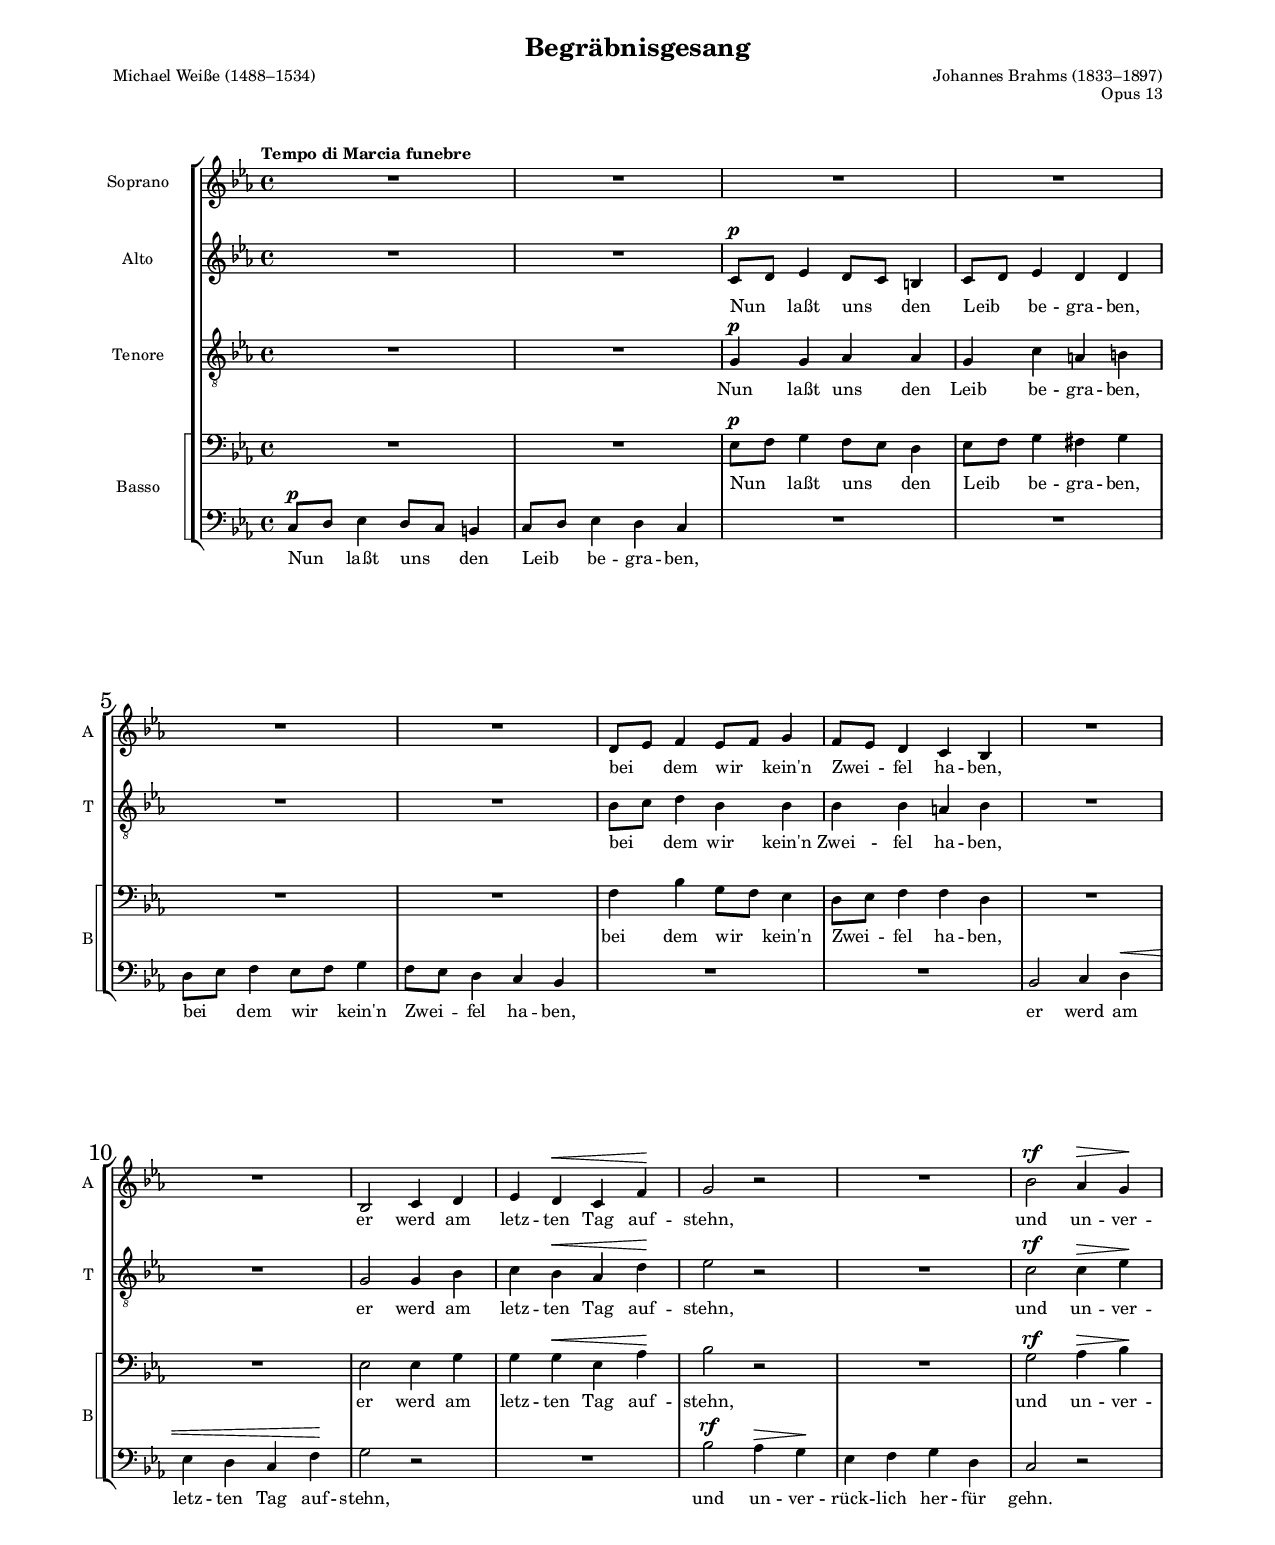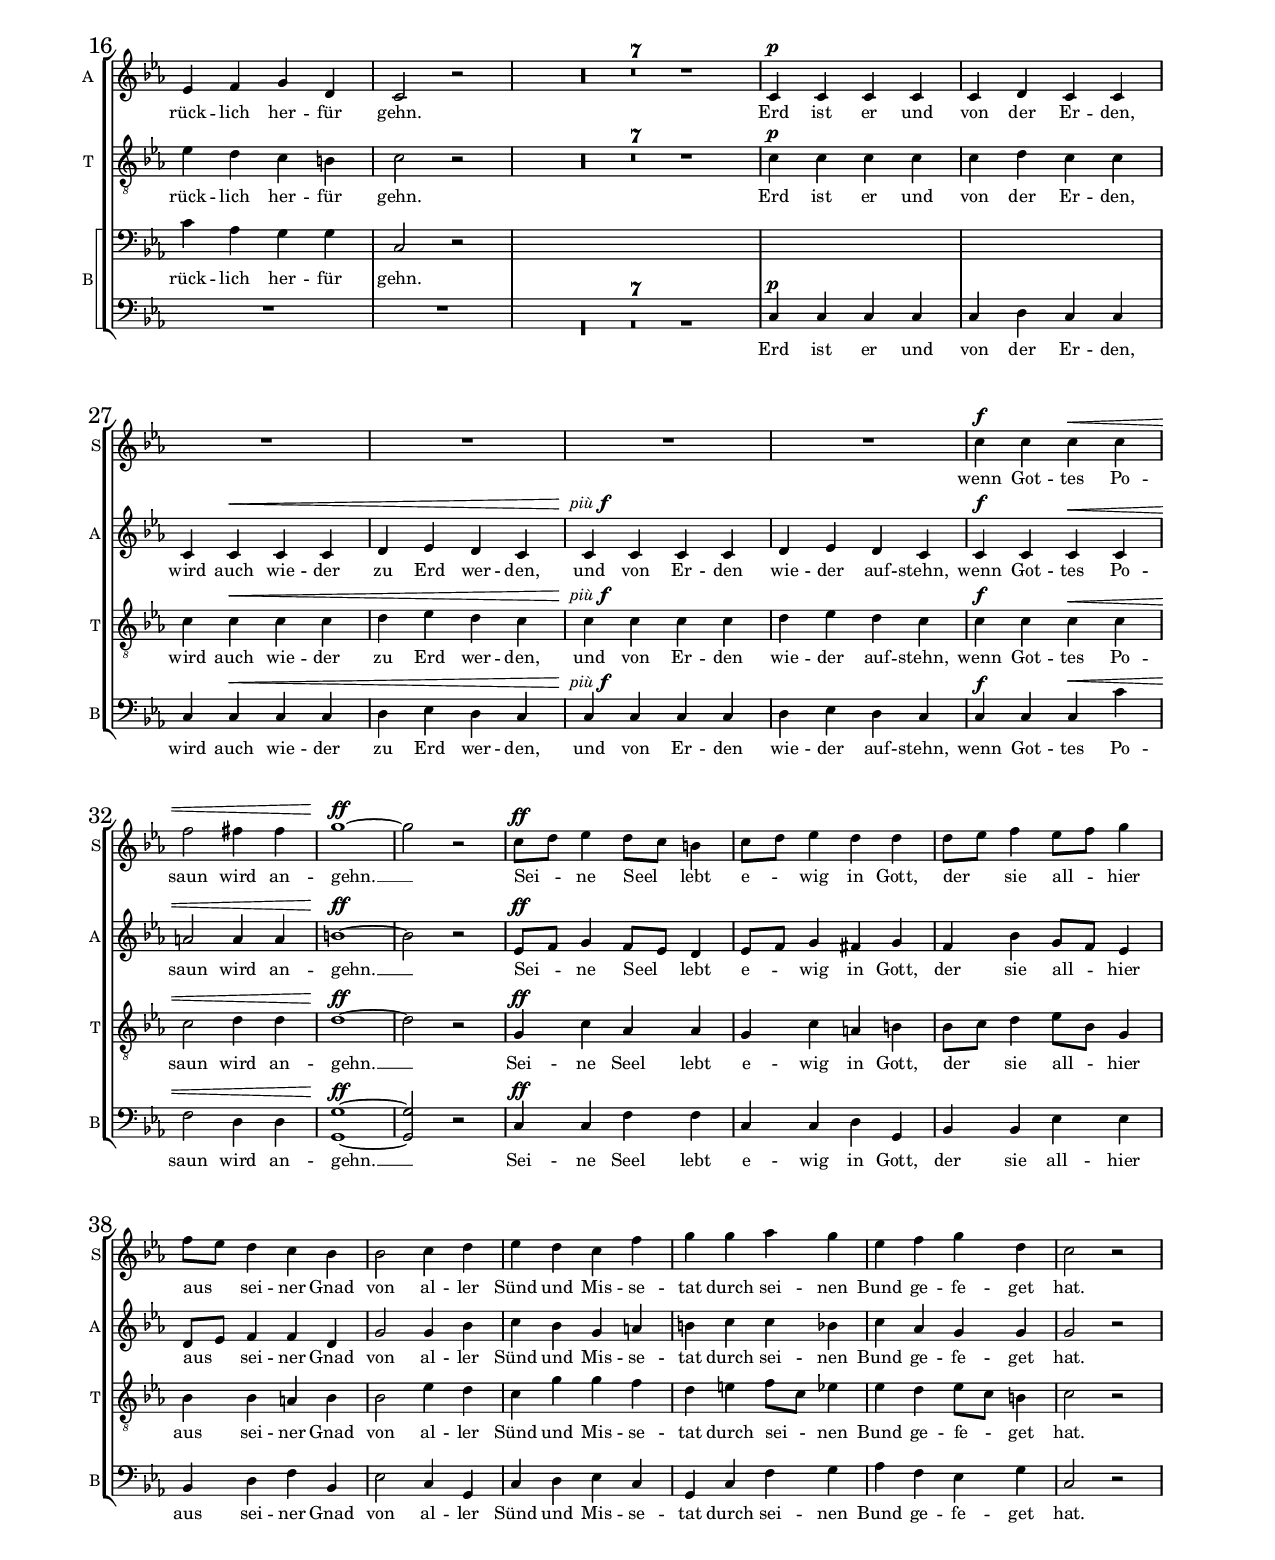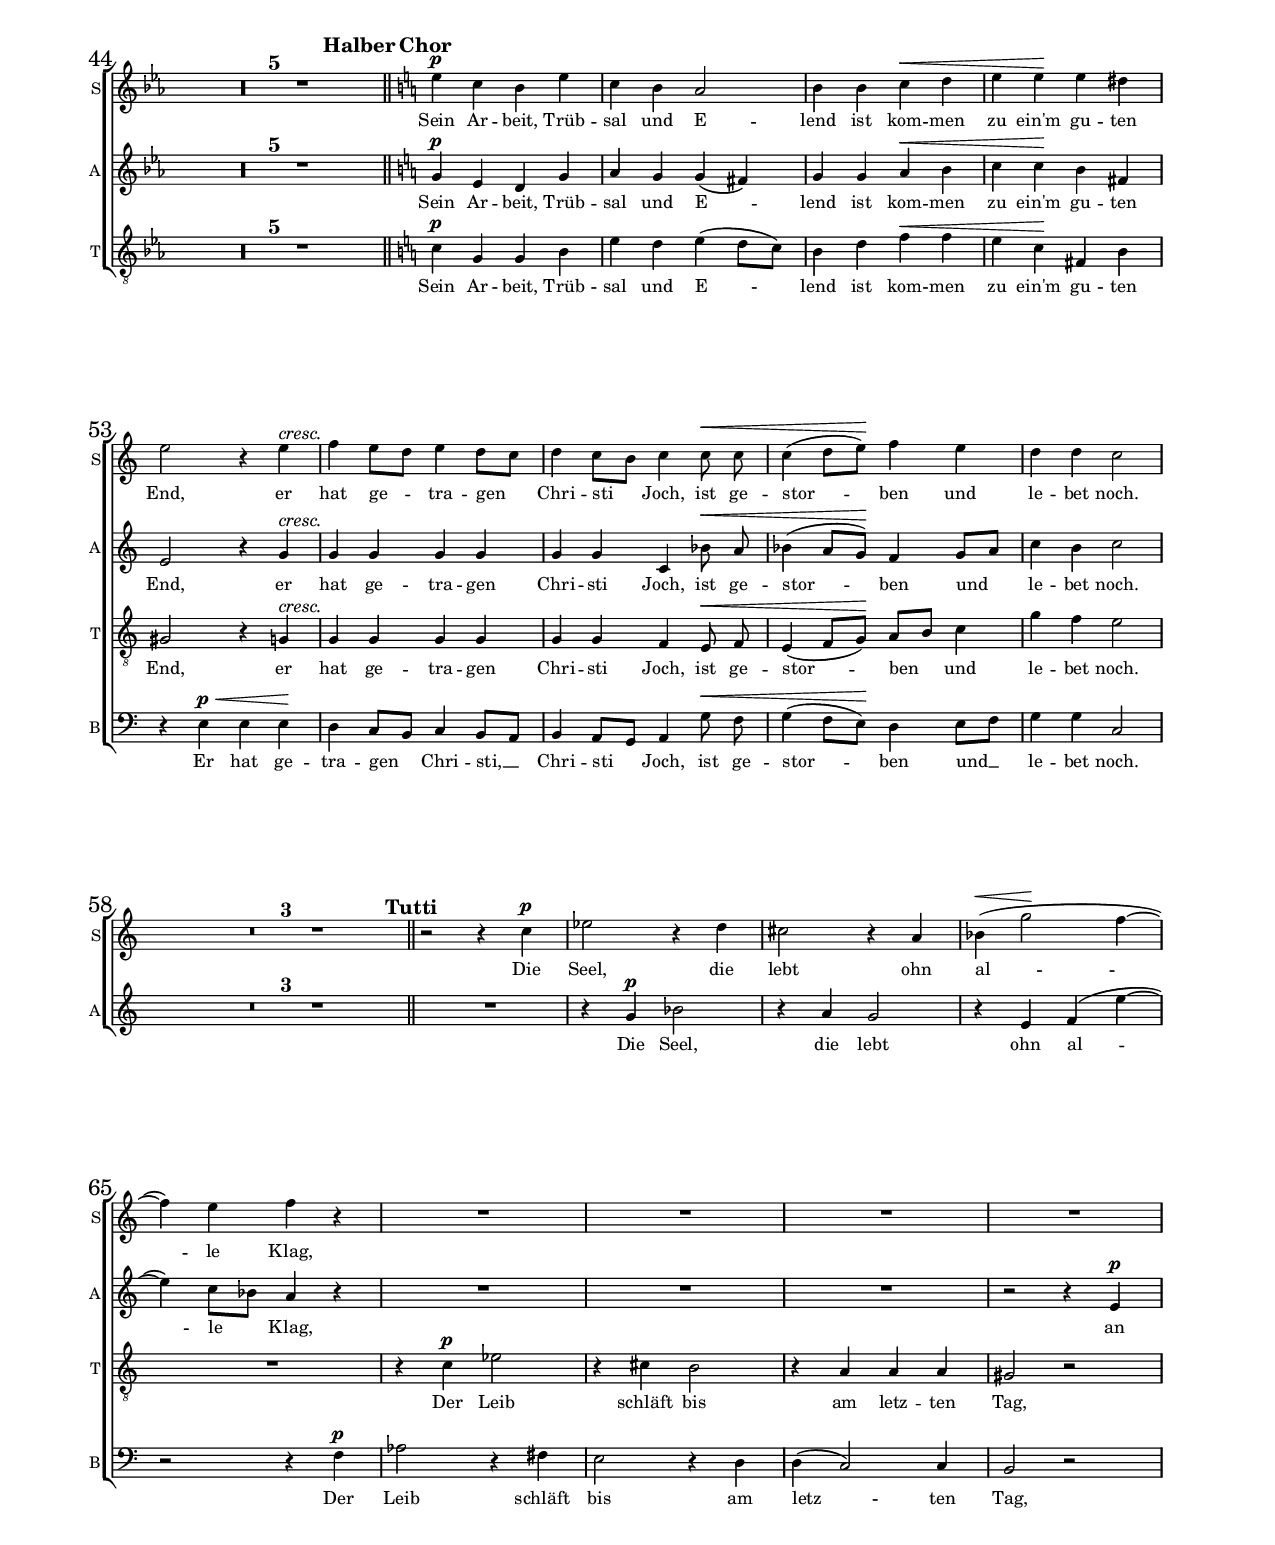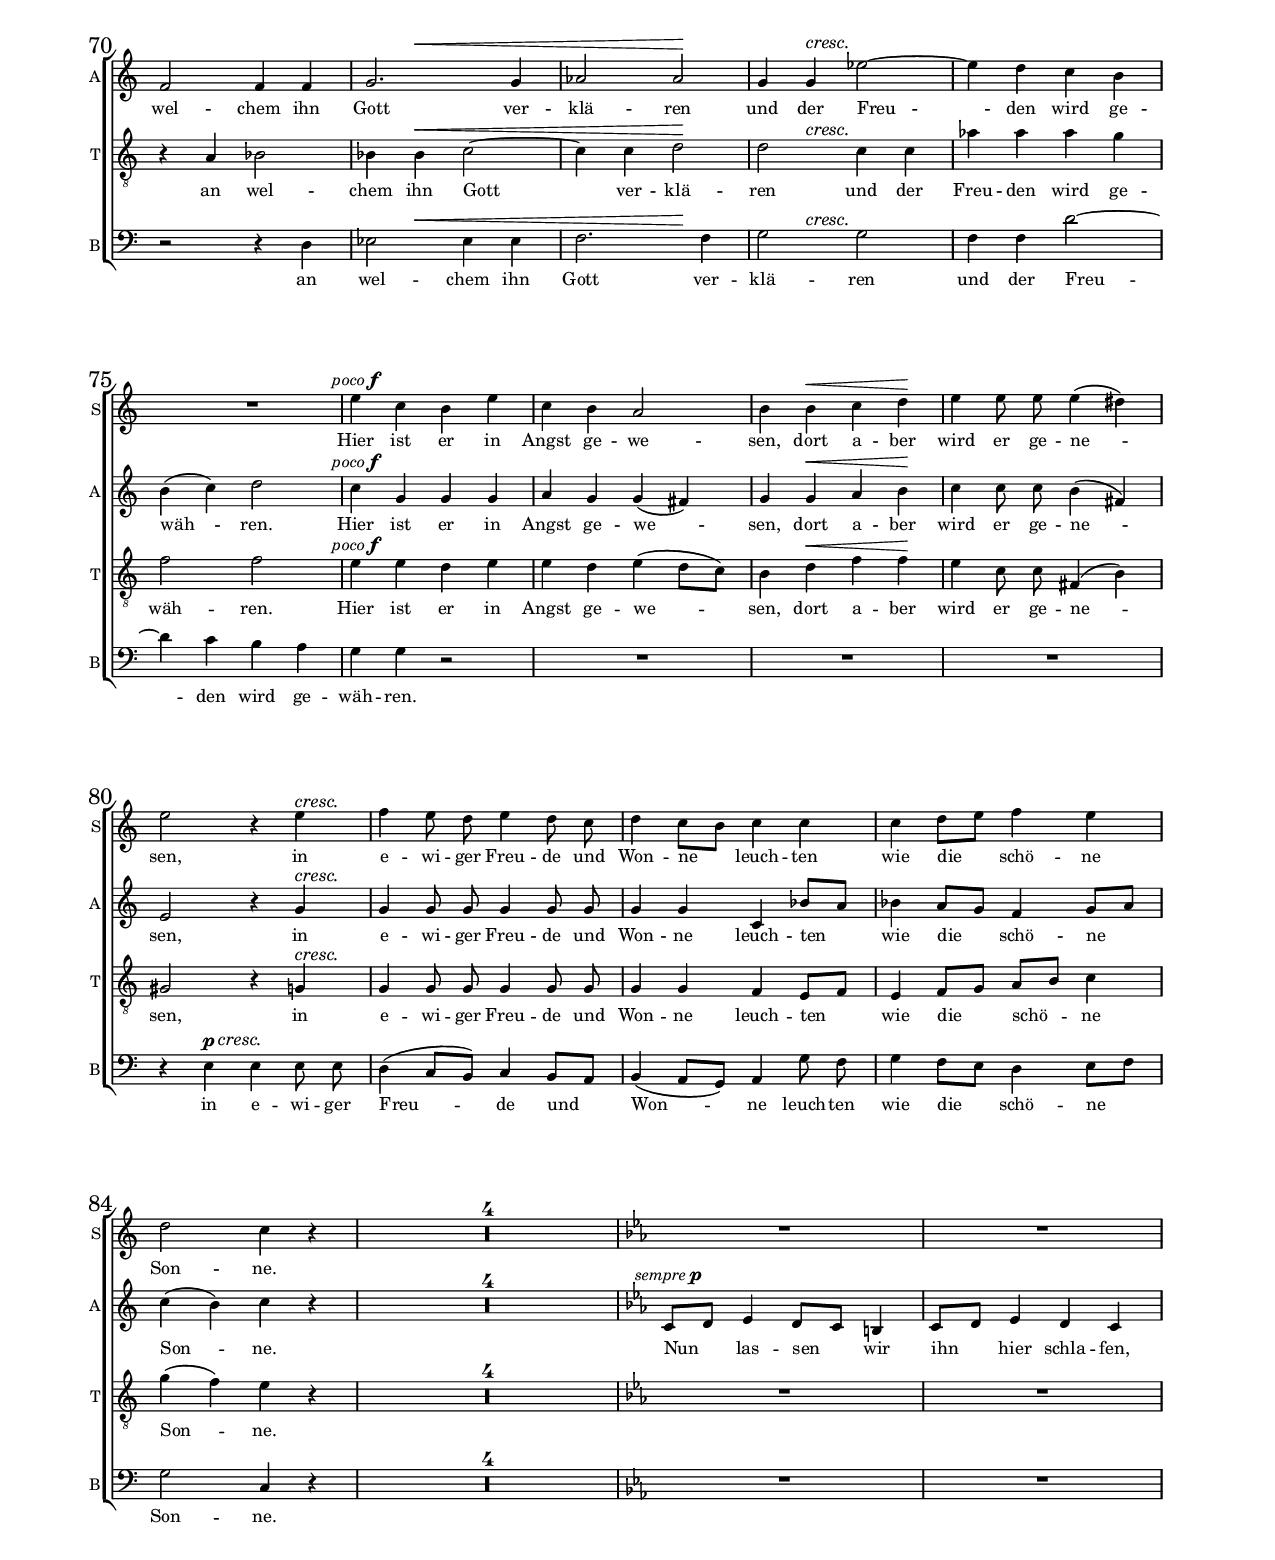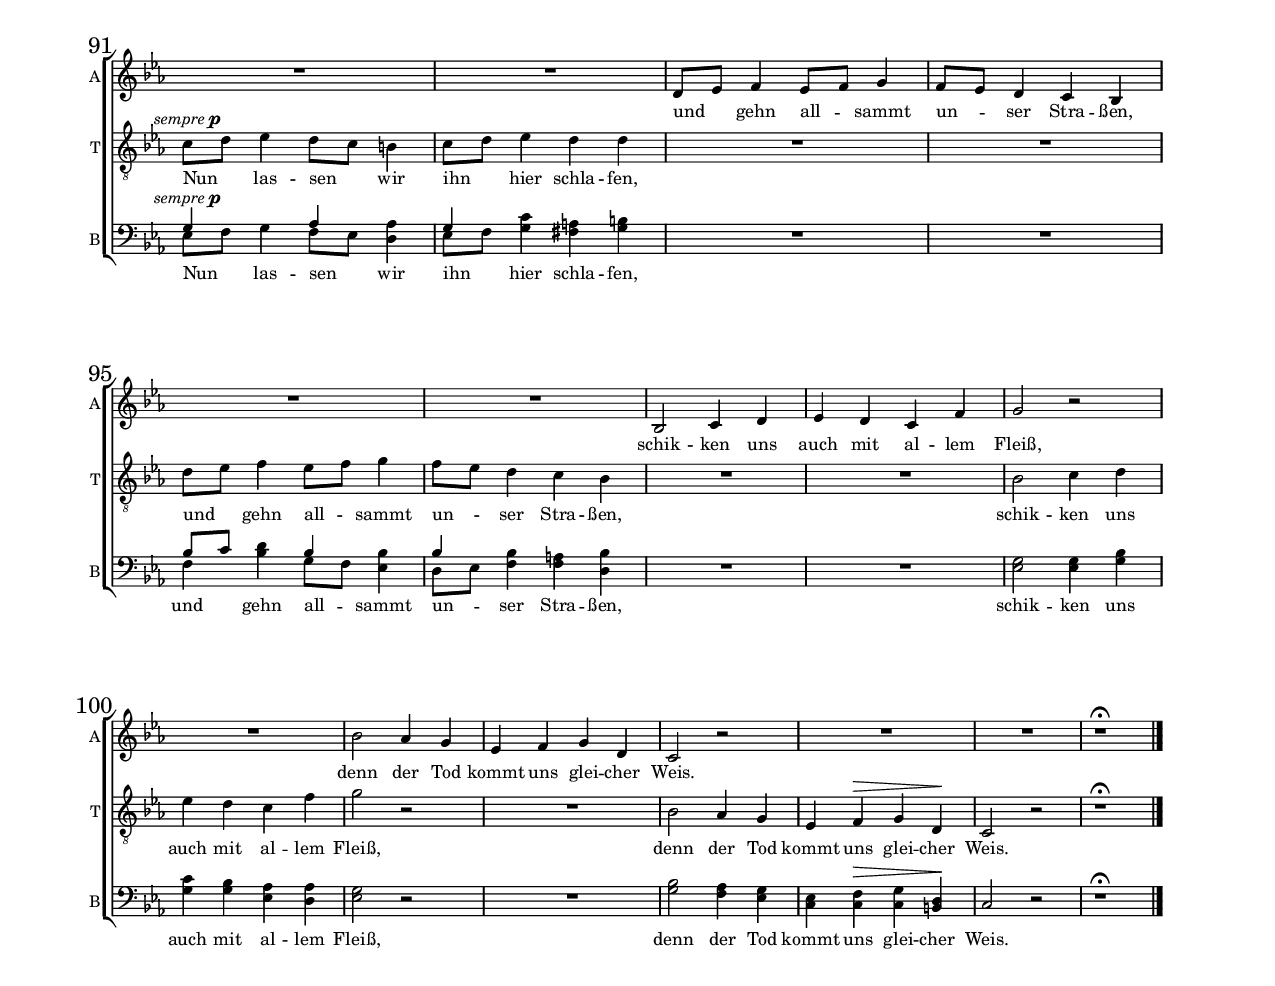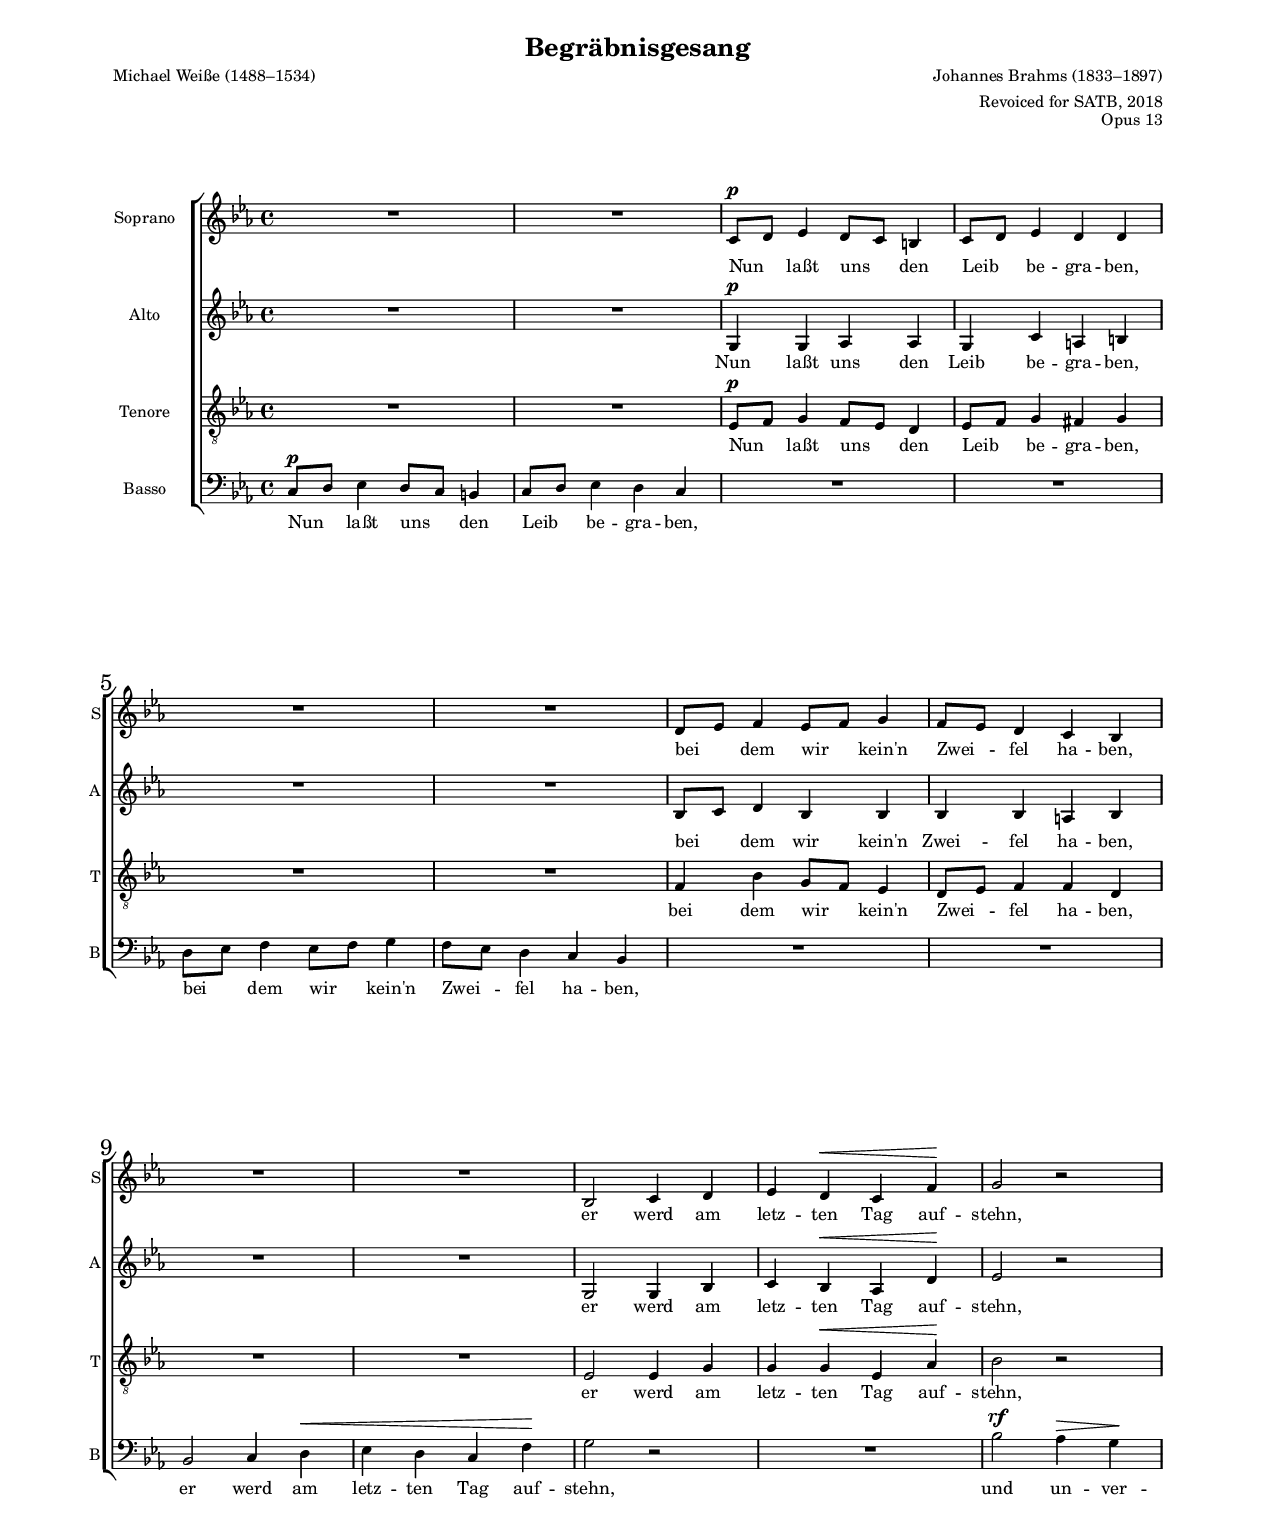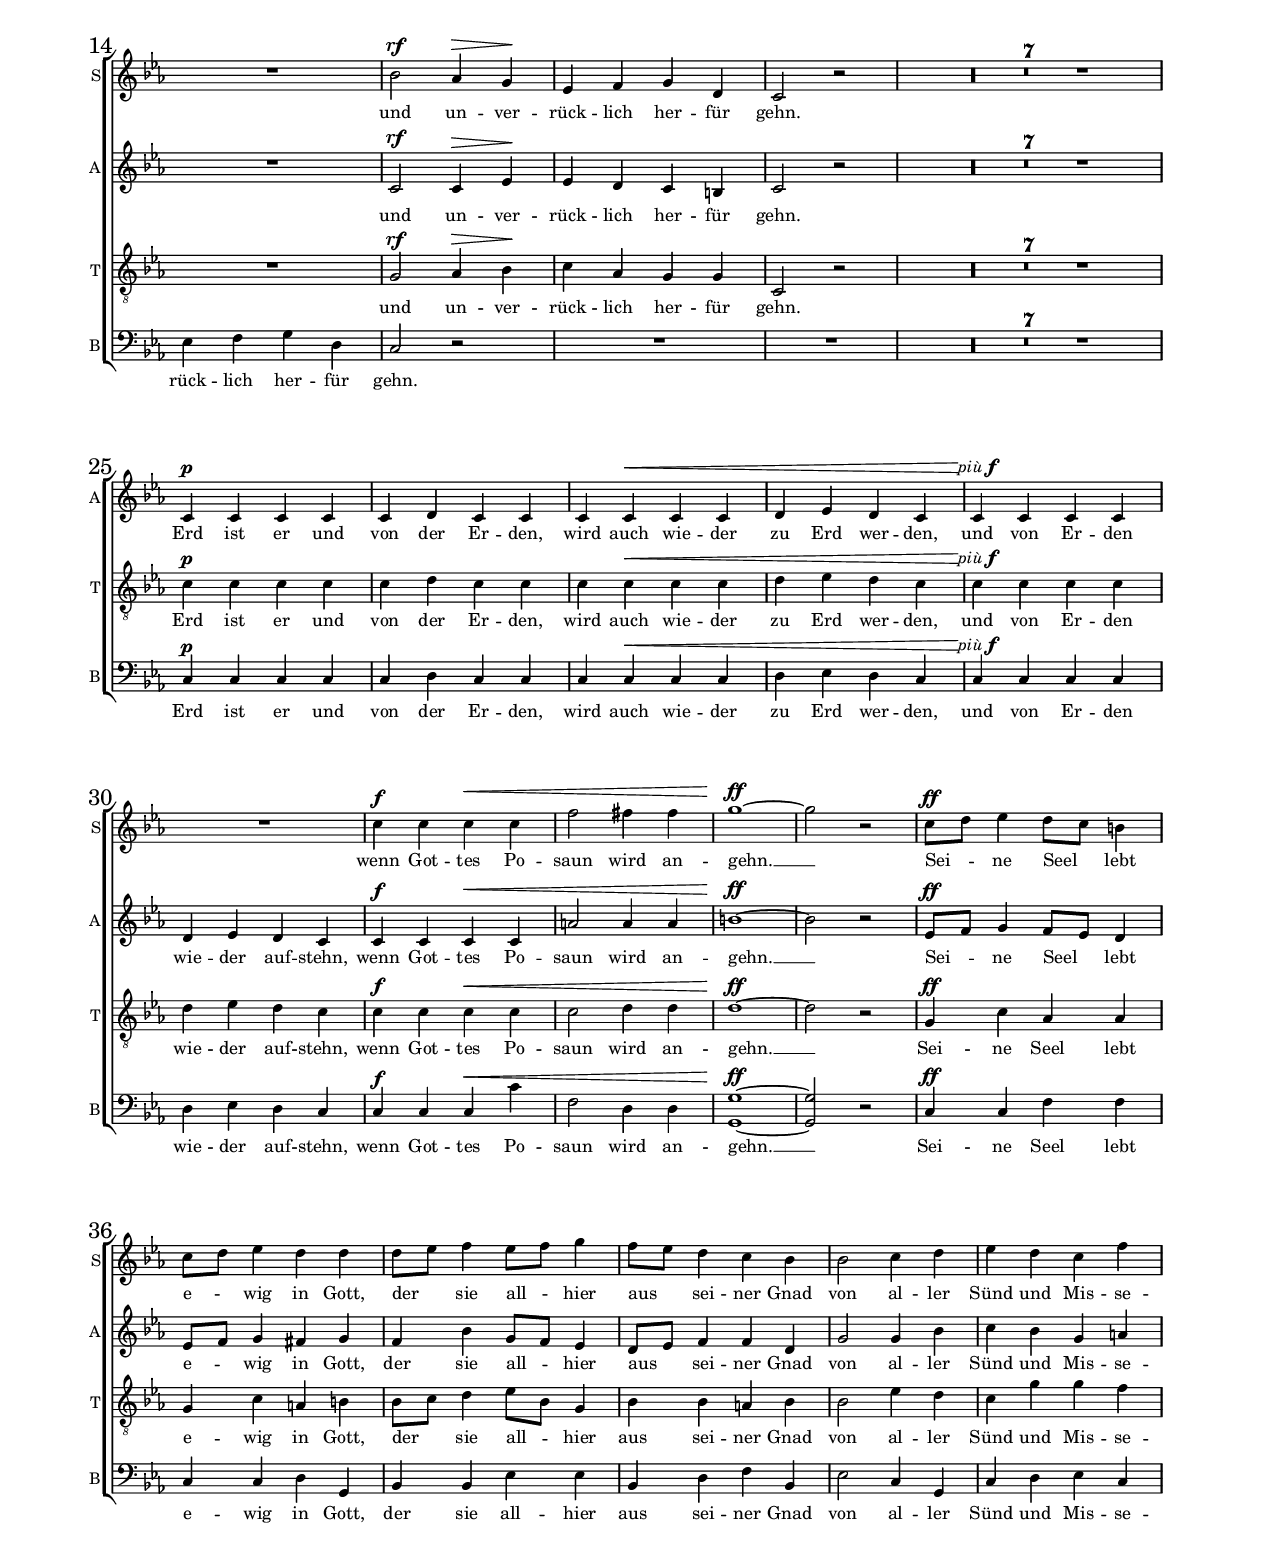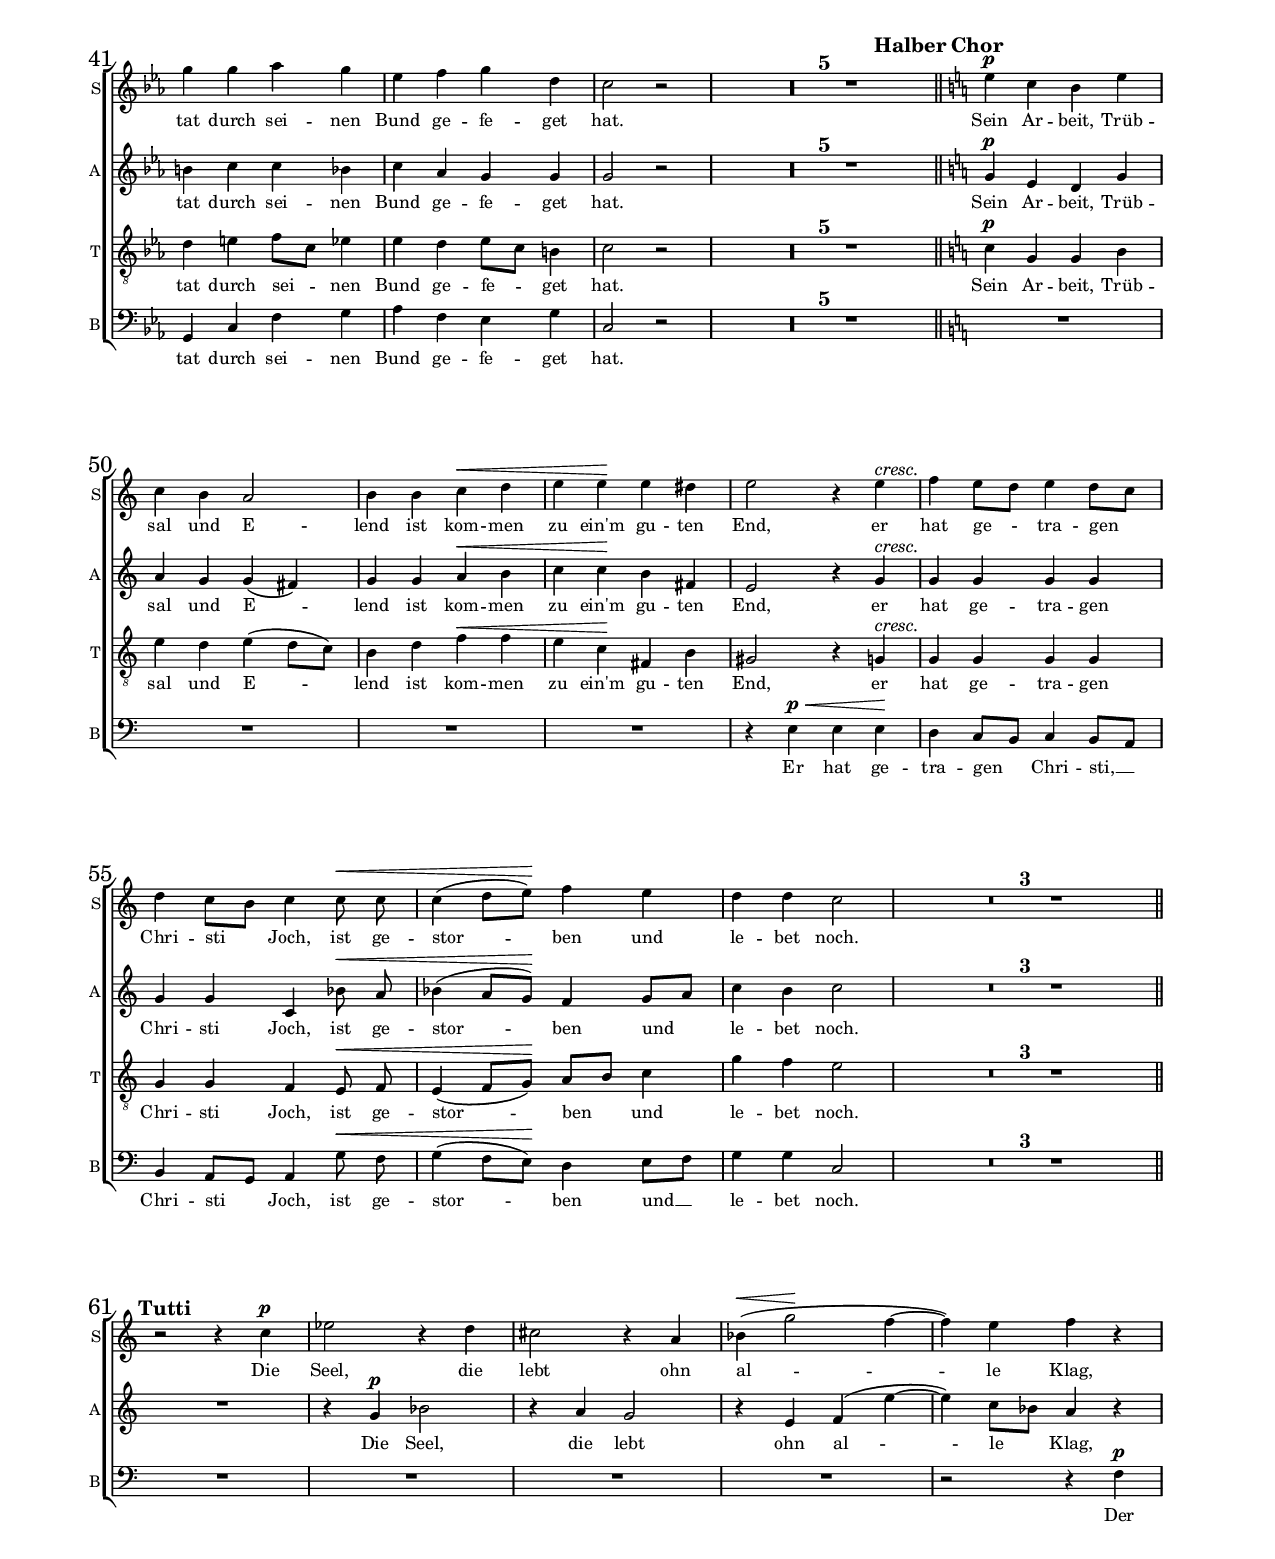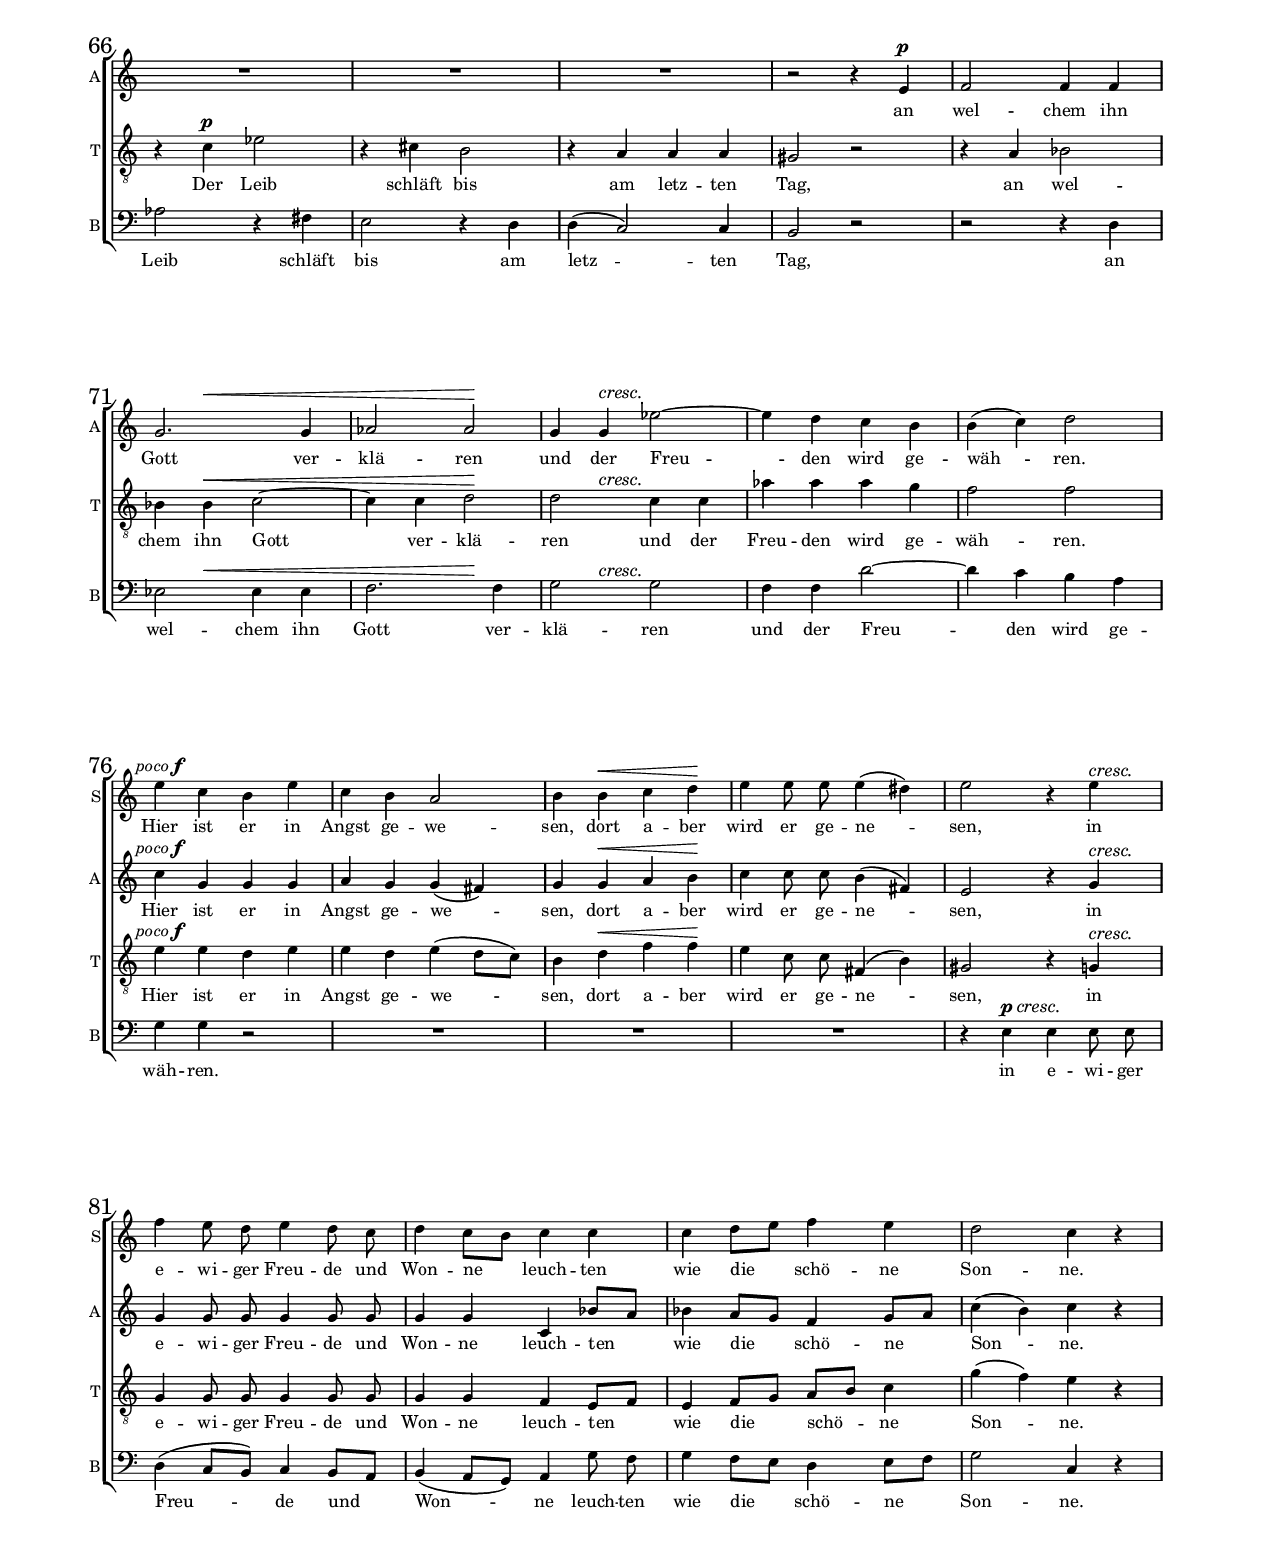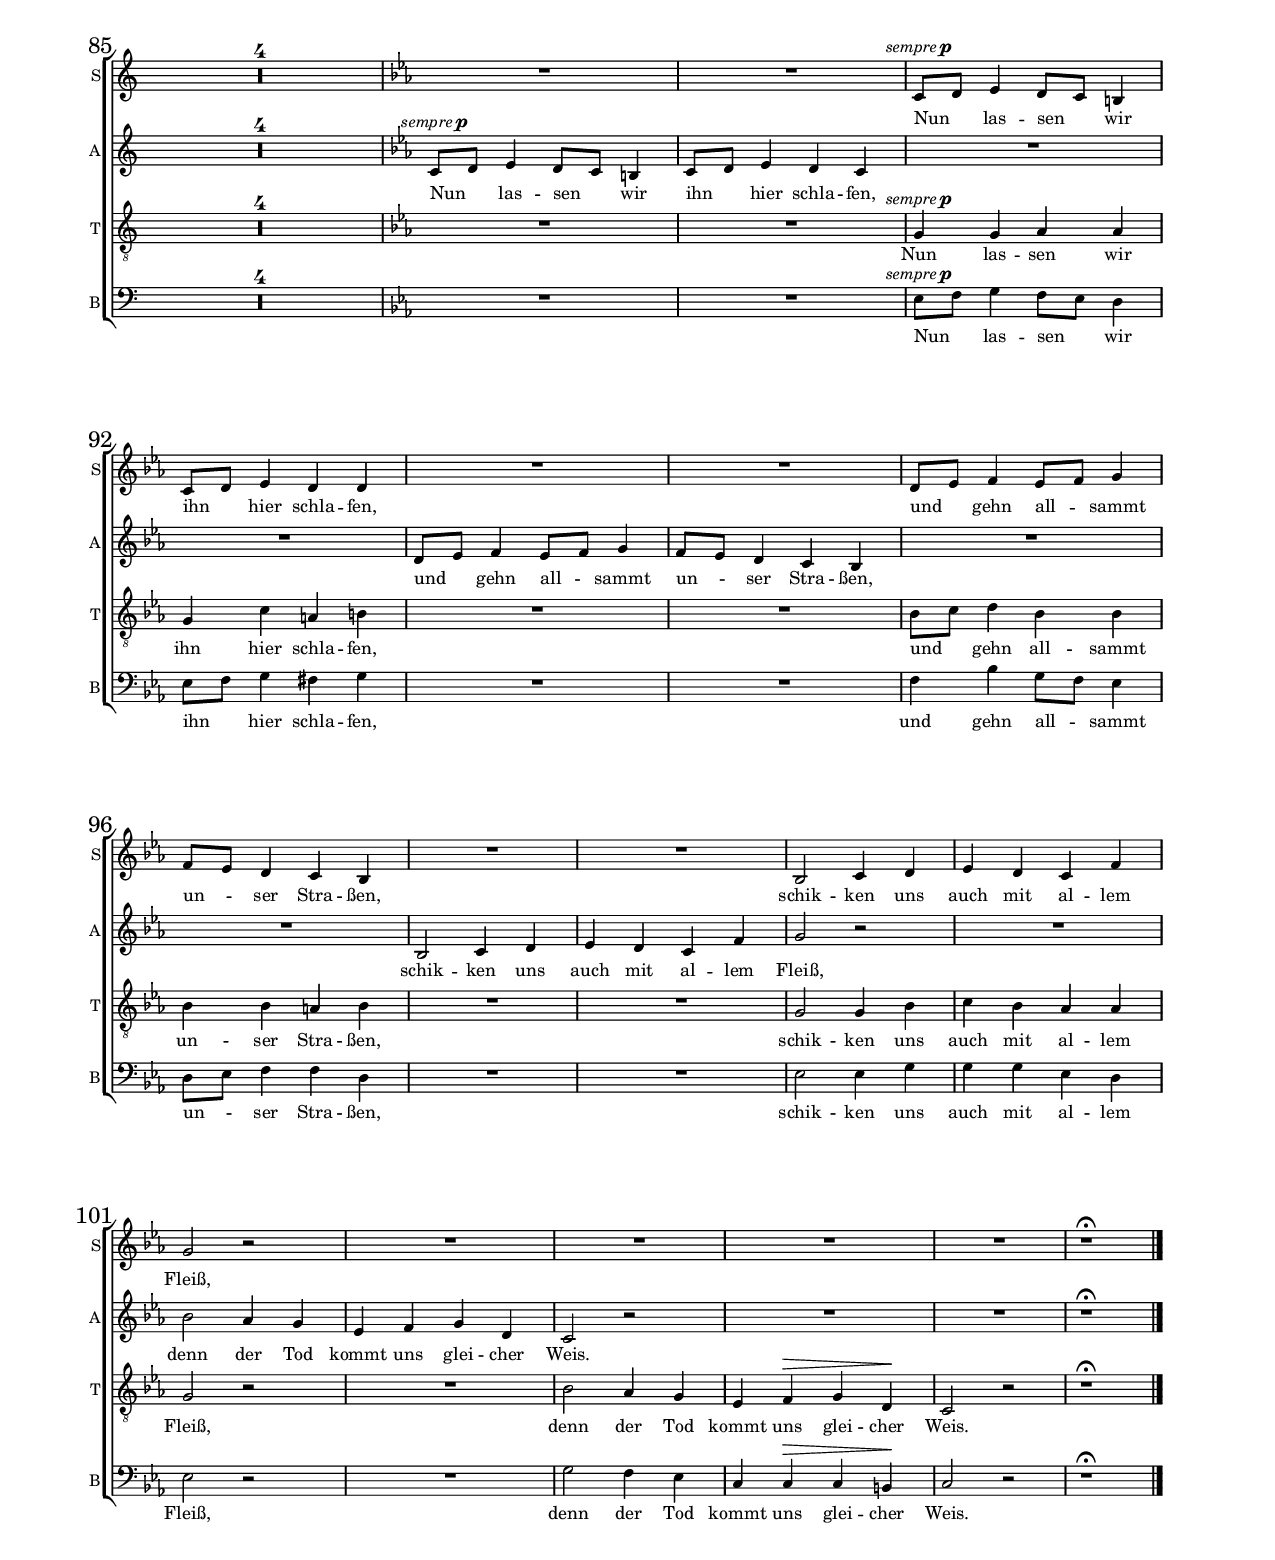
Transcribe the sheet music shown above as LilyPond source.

% !TEX TS-program = lilypond

% Johannes Brahms, Begräbnisgesang (Funeral song) op. 13
%
% This work is copyrighted under the terms of the CPDL license
% See http://www.cpdl.org/wiki/index.php/ChoralWiki:CPDL

% This work is derived from CPDL #13642,
% a work with the following copyright information:
%
% © Chœurs et orchestres des Grandes Écoles 2007
% URL: http://www.coge.org/
% E-mail: partitions@coge.org

% This work was modified Spring 2018 by Ariel Barton.

% Changes:
% Apply convert-ly to update from version 2.10.0 to version 2.18.2
% Redefine \rf, define \piuF, \pocoF, \sempreP
% Use the \tempo command
% Compress full bar rests
% Add bar number checks
% Enlarge bar numbers
% Disable autobeam, fix melodies to include correct beaming
% Fix lyrics to align to melody rather than explicit durations
% \partcombine bass and baritone parts later in the work
% Add header
% Compress multimeasure rests
% Adjust the typesetting of the "Halber Chor"/"Tutti" instructions
% Add a SATB arrangement

% Fix some transcription errors 
% (including 6 bars of missing alto music at the end)
% it is assumed that CPDL #35994 and the score published as
% 	Johannes Brahms: Sämtliche Werke, Band 19:
% 	Chorwerke mit Orchester III (pp.124-34)
% 	Leipzig: Breitkopf & Härtel, 1926-27. Plate J.B. 97.
% available at http://imslp.org/wiki/File:PMLP52273-Brahms_Werke_Band_19_Breitkopf_JB_97_Op_13_filter.pdf
% are correct

\version "2.18.2"

\paper { 
	#(set-paper-size "letter")
	left-margin = 0.75 \in
	right-margin = 0.75 \in % Equal left and right margins
	top-margin = 0.5 \in
	bottom-margin = 0.5 \in
	foot-separation = .5 \in		
	print-page-number = ##f
}



global =
{
  \dynamicUp
  \autoBeamOff
  \compressFullBarRests

  % \cresc. does not produce long chains of dots
  \override DynamicTextSpanner.style = #'none

  % More visible bar numbers
  \override Score.BarNumber.font-size = #3
  %\override Score.BarNumber.stencil
  %  = #(make-stencil-boxer 0.1 0.25 ly:text-interface::print)
}

#(set-global-staff-size 14)

% Brahms dynamics


rf = #(make-dynamic-script "rf")
piuF = #(make-dynamic-script #{ \markup { \normal-text \italic più \dynamic f } #})
pocoF = #(make-dynamic-script #{ \markup { \normal-text \italic poco \dynamic f } #})
sempreP = #(make-dynamic-script #{ \markup { \normal-text \italic sempre \dynamic p } #})
hiddenSempreP = {} % When \partcombining basso and baritone, we do not want to print \sempreP twice, but we might want it for e.g., MIDI


% Alternative, MIDI-friendly definitions 
%{
rf = \ffff
piuF = \mf % louder (in context, comes between \p and \f)
pocoF = \mf % between \mf and \mp
sempreP = \p
hiddenSempreP = \p
%}

% rf = rinforzando
% TODO: Figure out what the example at http://lilypond.org/doc/v2.18/Documentation/notation/controlling-midi-dynamics
% is telling me to do
% because nothing there eliminates the "Impossible or ambiguous (de)crescendo in MIDI" from Lilypond.


soprano =
\relative c''
{
  \global
  \key c \minor
  \time 4/4
  \clef treble
  \tempo "Tempo di Marcia funebre"
  R1*17 | \barNumberCheck #18
  R1*13 | \barNumberCheck #31
  c4\f c c\< c | 
  f2 fis4 fis |
  g1~ \ff | 
  g2 r | \barNumberCheck #35
  c,8[\ff d] ees4 d8[ c] b4 |
  c8[ d] ees4 d d |
  d8[ ees] f4 ees8[ f] g4 |
  f8[ ees] d4 c bes | \barNumberCheck #39
  bes2 c4 d ees d c f g g aes g ees f g d c2 r 
  R1*5 | \barNumberCheck #49
  \bar "||"
  \key c \major
  \mark \markup \bold { Halber Chor }
  e4 \p c b e |
  c b a2 | \barNumberCheck #51
  b4 b c\< d e e\! e dis e2 r4 e \cresc | \barNumberCheck #54
  f4\! e8[ d] e4 d8[ c] |
  d4 c8[ b] c4 c8\< c |
  c4( d8[ e\!]) f4 e |
  d d c2 |
  R1*3 | \barNumberCheck #61 
  \bar "||"
  \mark \markup \bold { Tutti }
  r2 r4 c\p | \barNumberCheck #62
  ees2 r4 d | 
  cis2 r4 a bes\<( g'2\! f4~ f) e f r |
  R1*10 | \barNumberCheck #76
  e4 \pocoF c b e | \barNumberCheck #77
  c4 b a2 |
  b4 b\< c d\! |
  e e8 e e4( dis) |
  e2 r4 e\cresc | \barNumberCheck #81
  f4\! e8 d e4 d8 c |
  d4 c8[ b] c4 c |
  c d8[ e] f4 e |
  d2 c4 r |
  R1*4
  \key c \minor | \barNumberCheck #89
  R1*18 | \barNumberCheck #107
}

alto =
\relative c''
{
  \global
  \key c \minor
  \time 4/4
  \clef treble
  R1*2 | \barNumberCheck #3
  c,8[\p d] ees4 d8[ c] b4 c8[ d] ees4 d d R1*2 | \barNumberCheck #7
  d8[ ees] f4 ees8[ f] g4 f8[ ees] d4 c bes R1*2 | \barNumberCheck #11
  bes2 c4 d ees d\< c f\! g2 r R1 | \barNumberCheck #15
  bes2\rf aes4\> g\! ees f g d c2 r2 | \barNumberCheck #18
  R1*7 | \barNumberCheck #25
  c4\p c c c |
  c d c c |
  c4 c\< c c |
  d ees d c | \barNumberCheck #29
  c \piuF c c c |
  d ees d c | \barNumberCheck #31
  c\f c c\< c |
  a'2 a4 a | 
  b1~ \ff b2 r | \barNumberCheck #35 
  ees,8[\ff f] g4 f8[ ees] d4 ees8[ f] g4 fis g | \barNumberCheck #37
  f4 bes g8[ f] ees4 d8[ ees] f4 f d | \barNumberCheck #39
  g2 g4 bes c bes g a b c c bes c aes g g g2 r R1*5
  \key c \major | \barNumberCheck #49
  g4\p e d g a g g( fis) | \barNumberCheck #51
  g g a\< b c c\! b fis e2 r4 g\cresc | \barNumberCheck #54
  g4\! g g g |
  g g c, bes'8\< a |
  bes4( a8[ g\!]) f4 g8[ a] |
  c4 b c2 |
  R1*4 | \barNumberCheck #62
  r4 g \p bes2 | \barNumberCheck #63
  r4 a g2 r4 e f( e'4~ e) c8[ bes] a4 r R1*3 | \barNumberCheck #69
  r2 r4 e\p |
  f2 f4 f |
  << { g2. g4 | aes2 aes } {s4 s4\< s2 | s2 s2\! } >> | \barNumberCheck #73
  g4 g\cresc ees'2\!~ ees4 d c b b( c) d2 | \barNumberCheck #76
  c4 \pocoF g g g | \barNumberCheck #77
  a4 g g( fis) |
  g g\< a b\! |
  c c8 c b4( fis) |
  e2 r4 g\cresc | \barNumberCheck #81
  g4\! g8 g g4 g8 g |
  g4 g c, bes'8[ a] |
  bes4 a8[ g] f4 g8[ a] |
  c4( b) c r |
  R1*4
  \key c \minor | \barNumberCheck #89
  c,8[ \sempreP d] ees4 d8[ c] b4 | \barNumberCheck #90
  c8[ d] ees4 d c R1*2 | \barNumberCheck #93
  d8[ ees] f4 ees8[ f] g4 f8[ ees] d4 c bes | \barNumberCheck #95
  R1*2 
  bes2 c4 d |
  ees d c f |
  g2 r2 | \barNumberCheck #100
  R1 |
  bes2 aes4 g |
  ees f g d |
  c2 r2 | \barNumberCheck #104
  R1*2 |
  r1\fermata \bar "|." | \barNumberCheck #107
}

tenore =
\relative c'
{
  \global
  \key c \minor
  \time 4/4
  \clef "G_8"
  R1*2 | \barNumberCheck #3
  g4\p g aes aes g c a b R1*2 | \barNumberCheck #7
  bes8[ c] d4 bes bes bes bes a bes R1*2 | \barNumberCheck #11
  g2 g4 bes c bes\< aes d\! ees2 r R1 | \barNumberCheck #15
  c2\rf c4\> ees\! ees d c b c2 r | \barNumberCheck #18
  R1*7 | \barNumberCheck #25
  c4\p c c c c d c c c c\< c c d ees d c | \barNumberCheck #29
  c\! \piuF c c c d ees d c | \barNumberCheck #31
  c\f c c\< c |
  c2 d4 d |
  d1~\ff | 
  d2 r | \barNumberCheck #35
  g,4\ff c aes aes |
  g c a b |
  bes8[ c] d4 ees8[ bes] g4 |
  bes bes a bes | \barNumberCheck #39
  bes2 ees4 d c g' g f d e f8[ c] ees4 ees d ees8[ c] b4 c2 r R1*5
  \key c \major | \barNumberCheck #49
  c4\p g g b e d e4( d8[ c]) | \barNumberCheck #51
  b4 d f\< f e c\! fis, b gis2 r4 g\cresc | \barNumberCheck #54
  g4\! g g g
  | g g f e8\< f
  | e4( f8[ g\!]) a8[ b] c4 g' f e2 R1*8 | \barNumberCheck #66
  r4 c \p ees2 | \barNumberCheck #67
  r4 cis b2 |
  r4 a a a |
  gis2 r | \barNumberCheck #70
  r4 a bes2 |
  bes4 bes\< c2~ | 
  c4 c d2\! | \barNumberCheck #73
  << { d2 c4 }  { s4 s4\cresc s4\! } >>  c aes'4 aes aes g f2 f | \barNumberCheck #76
  e4 \pocoF e d e | \barNumberCheck #77
  e d e( d8[ c]) |
  b4 d\< f f\! |
  e c8 c fis,4( b) |
  gis2 r4 g\cresc | \barNumberCheck #81
  g4\! g8 g g4 g8 g |
  g4 g f e8[ f] |
  e4 f8[ g] a[ b] c4 |
  g'( f) e r |
  R1*4
  \key c \minor | \barNumberCheck #89
  R1*2 c8[ \sempreP d] ees4 d8[ c] b4 | \barNumberCheck #92
  c8[ d] ees4 d d R1*2 | \barNumberCheck #95
  d8[ ees] f4 ees8[ f] g4 |
  f8[ ees] d4 c bes |
  R1*2 |
  bes2 c4 d |
  ees d c f |
  g2 r |
  R1 | \barNumberCheck #103
  bes,2 aes4 g |
  ees f\> g d\! |
   c2 r |
   r1\fermata \bar "|." | \barNumberCheck #107
}

earlyBaritone =
\relative c
{
  \global
  \key c \minor
  \time 4/4
  \clef bass
  R1*2 | \barNumberCheck #3
  ees8[\p f] g4 f8[ ees] d4 ees8[ f] g4 fis g R1*2 | \barNumberCheck #7
  f4 bes g8[ f] ees4 d8[ ees] f4 f d R1*2 | \barNumberCheck #11
  ees2 ees4 g |
  g g\< ees aes\! | 
  bes2 r |
  R1 | \barNumberCheck #15
  g2\rf aes4\> bes\! | 
  c aes g g | 
  c,2 r2 | \barNumberCheck #18
  s1*89 | \barNumberCheck #107
}

lateBaritone =
\relative c
{
  \global
  \key c \minor
  \time 4/4
  s1*17 | \barNumberCheck #18
  s1*7  | \barNumberCheck #25
  \dynamicUp
  c4\p c c c c d c c c c\< c c d ees d c | \barNumberCheck #29
  c\! \piuF c c c d ees d c | \barNumberCheck #31
  c\f c c\< c' f,2 d4 d |
  g1~\ff |
  g2 r | \barNumberCheck #35
  c,4\ff c f f |
  c c d g, |
  bes bes ees ees |
  bes d f bes, | \barNumberCheck #39
  ees2 c4 g c d ees c g c f g aes f ees g c,2 r R1*5
  \key c \major | \barNumberCheck #49
  R1*4 r4 e4\p\< e e\! d c8[ b] c4 b8[ a] | \barNumberCheck #55
  b4 a8[ g] a4 g'8\< f |
  g4( f8[ e\!]) d4 e8[ f] |
  g4 g c,2 |
  R1*7 | \barNumberCheck #65
  r2 r4 f \p | \barNumberCheck #66
  aes2 r4 fis e2 r4 d d( c2) c4 b2 r | \barNumberCheck #70
  r2 r4 d |
  << { ees2 ees4 ees | f2. f4 } { s4 s4\< s4 s4 | s2 s2\! } >> |
  << { g2 g} { s4 s4\cresc s4\! s4 } >> | \barNumberCheck #74
  f4 f d'2~ d4 c b a g g r2 | \barNumberCheck #77
  R1*3 r4 e\p\cresc e\! e8 e | \barNumberCheck #81
  d4( c8[ b]) c4 b8[ a] |
  b4( a8[ g]) a4 g'8 f |
  g4 f8[ e] d4 e8[ f] |
  g2 c,4 r |
  R1*4 |
  \key c \minor 
  R1*2 | \barNumberCheck #91
  g'4 \sempreP g aes aes |
  g c a b |
  R1*2 | \barNumberCheck #95
  bes8[ c] d4 bes bes |
  bes bes a bes |
  R1*2 g2 g4 bes c bes aes aes g2 r R1 | \barNumberCheck #103
  bes2 aes4 g |
  ees f\> g d\! |
  c2 r2 |
  r1\fermata \bar "|." | \barNumberCheck #107
}

basso =
\relative c
{
  \global
  \key c \minor
  \dynamicUp
  \time 4/4
  \clef bass
  c8[\p d] ees4 d8[ c] b4 c8[ d] ees4 d c R1*2 | \barNumberCheck #5
  d8[ ees] f4 ees8[ f] g4 f8[ ees] d4 c bes R1*2 | \barNumberCheck #9
  bes2 c4 d\< ees d c f\! g2 r R1 | \barNumberCheck #13
  bes2\rf aes4\> g\! |
  ees f g d c2 r | \barNumberCheck #16
  \set StaffGroup.systemStartDelimiter = #'SystemStartSquare
  R1*2 | \barNumberCheck #18
  R1*7 | \barNumberCheck #25
  \dynamicUp 
  c4\p c c c c d c c c c\< c c d ees d c | \barNumberCheck #29
  c\! \piuF c c c d ees d c | \barNumberCheck #31
  c\f c c\< c' f,2 d4 d |
  g,1~\ff |
  g2 r | \barNumberCheck #35
  c4\ff c f f |
  c c d g, |
  bes bes ees ees |
  bes d f bes, | \barNumberCheck #39
  ees2 c4 g c d ees c g c f g aes f ees g c,2 r R1*5
  \key c \major | \barNumberCheck #49
  R1*4 |
  r4 e4\p\< e e\! |
  d c8[ b] c4 b8[ a] | \barNumberCheck #55 
  b4 a8[ g] a4 g'8\< f |
  g4( f8[ e\!]) d4 e8[ f] g4 g c,2 R1*7 | \barNumberCheck #65
  r2 r4 f \p | \barNumberCheck #66
  aes2 r4 fis e2 r4 d d( c2) c4 b2 r | \barNumberCheck #70
  r2 r4 d |
  << { ees2 ees4 ees | f2. f4 } { s4 s4\< s4 s4 | s2 s2\! } >> |
  << { g2 g} { s4 s4\cresc s4\! s4 } >> | \barNumberCheck #74
  f4 f d'2~ d4 c b a g g r2 | \barNumberCheck #77
  R1*3 r4 e\p\cresc e\! e8 e | \barNumberCheck #81
  d4( c8[ b]) c4 b8[ a] |
  b4( a8[ g]) a4 g'8 f |
  g4 f8[ e] d4 e8[ f] |
  g2 c,4 r |
  R1*4
  \key c \minor
  R1*2 | \barNumberCheck #91
  \tag #'SATB { ees8[ \sempreP } \tag #'SATBB { ees8[ \hiddenSempreP }
  f] g4 f8[ ees] d4 | \barNumberCheck #92
  ees8[ f] g4 fis g | 
  R1*2 | \barNumberCheck #95
  f4 bes g8[ f] ees4 |
  d8[ ees] f4 f d |
  R1*2 |
  ees2 ees4 g |
  g g ees d |
  ees2 r |
  R1 | \barNumberCheck #103
  g2 f4 ees c c\> c b\! c2 r r1\fermata \bar "|." | \barNumberCheck #107
}

Words = \lyricmode {
  \tag #'(S4 A T B) { Nun laßt uns den Leib be -- gra -- ben, 
  bei dem wir kein'n Zwei -- fel ha -- ben, 
  er werd am letz -- ten Tag auf -- stehn,
  und un -- ver -- rück -- lich her -- für gehn. }
  
  \tag #'(A T B) { Erd ist er und von der Er -- den, 
  wird auch wie -- der zu Erd wer -- den,
  und von Er -- den wie -- der auf -- stehn, }
  
  wenn Got -- tes Po -- saun wird an -- gehn. __
  Sei -- ne Seel lebt e -- wig in Gott,
  der sie all -- hier aus sei -- ner Gnad
  von al -- ler Sünd und Mis -- se --
  tat durch sei -- nen Bund ge -- fe -- get hat.
  
  \tag #'(S A T) {
  Sein Ar -- beit, Trüb -- sal und E --
  lend ist kom -- men zu ein'm gu -- ten End,}
  
  \tag #'(S A T) { 
  er hat ge -- tra -- gen Chri -- sti Joch, 
  ist ge -- stor -- ben und le -- bet noch.}
  \tag #'(B) {
  Er hat ge -- tra -- gen Chri -- sti, __ Chri -- sti Joch, 
  ist ge -- stor -- ben und __ le -- bet noch. }
  
  \tag #'(S A) { 
  Die Seel, die lebt ohn al -- le Klag,}
  
  \tag #'(T B) { 
  Der Leib schläft bis am letz -- ten Tag, }
  
  
  \tag #'(A T B) { 
  an wel -- chem ihn Gott ver -- klä -- ren
  und der Freu -- den wird ge -- wäh -- ren. }
  
  \tag #'(S A T) {
  Hier ist er in Angst ge -- we -- sen, 
  dort a -- ber wird er ge -- ne -- sen, }
   
  in e -- wi -- ger
  Freu -- de und Won -- ne leuch -- ten
  wie die schö -- ne Son -- ne.
  
  \tag #'(S4 A T B) { Nun las -- sen wir ihn hier schla -- fen, 
  und gehn all -- sammt un -- ser Stra -- ßen, 
  schik -- ken uns auch mit al -- lem Fleiß, 
  denn der Tod kommt uns glei -- cher Weis. } 
}

\addQuote "soprano" { \soprano }
\addQuote "alto" { \alto }
\addQuote "tenore" { \tenore }
\addQuote "earlyBaritone" { \earlyBaritone }
\addQuote "lateBaritone" { \lateBaritone }
\addQuote "basso" { \keepWithTag #'SATB \basso }

% Original tenor parts in measures 91--101 are (almost) 
% an exact quote of the original alto parts in measures 
% 89--99
% and so we give the tenor part to the sopranos (!)
% and let the altos keep their solo.

% Original tenor measures 103--105 are too low for altos
% but are in unison with the baritones
% so we only have 2 parts singing those measures

fourSoprano = {
  \global
  \clef treble
  \quoteDuring #"alto" 		{ s1*17 }  \barNumberCheck #18
  \quoteDuring #"soprano" { s1*31 }  \barNumberCheck #49
  \bar "||"
  \quoteDuring #"soprano" { s1*12 }  \barNumberCheck #61
  \bar "||"
  \quoteDuring #"soprano" { s1*28 }  \barNumberCheck #89
  \quoteDuring #"tenore"  { s1*13 }  \barNumberCheck #102
  R1*4                               \barNumberCheck #106
  r1\fermata \bar "|."               \barNumberCheck #107
}

fourAlto = {
  \global
  \clef treble
  \quoteDuring #"tenore" { s1*17 }  \barNumberCheck #18
  \quoteDuring #"alto"   { s1*31 }  \barNumberCheck #49
  \bar "||"
  \quoteDuring #"alto"   { s1*12 }  \barNumberCheck #61
  \bar "||"
  \quoteDuring #"alto"   { s1*28 }  \barNumberCheck #89
  \quoteDuring #"alto"   { s1*17 }  \barNumberCheck #106
  r1\fermata \bar "|."              \barNumberCheck #107
}

fourTenor = {
  \global
  \clef "G_8"
  \quoteDuring #"earlyBaritone" { s1*17 }  \barNumberCheck #18
  \quoteDuring #"tenore"        { s1*31 }  \barNumberCheck #49
  \bar "||"
  \quoteDuring #"tenore"        { s1*12 }  \barNumberCheck #61
  \bar "||"
  \quoteDuring #"tenore"        { s1*28 }  \barNumberCheck #89
  \quoteDuring #"lateBaritone" 	{ s1*17 }  \barNumberCheck #106
  r1\fermata \bar "|."                     \barNumberCheck #107
}

fourBass = {
  \global
  \clef bass
  \quoteDuring #"basso" { s1*32 }  \barNumberCheck #33
  <g, g>1\ff~ <g, g>2 r2 |         \barNumberCheck #35 
  % This is the one chord in the entire piece with five notes
  % that is, the one note that cannot be put into SATB
  \quoteDuring #"basso" { s1*14 }  \barNumberCheck #49
  \bar "||"
  \quoteDuring #"basso" { s1*12 }  \barNumberCheck #61
  \bar "||"
  \quoteDuring #"basso" { s1*28 }  \barNumberCheck #89
  \quoteDuring #"basso" { s1*17 }  \barNumberCheck #106
  r1\fermata \bar "|."             \barNumberCheck #107
}

% This is used when comparing the original and revoiced versions
mycolor = {
	% http://lilypond.org/doc/v2.15/Documentation/internals/grob_002dinterface
	\override NoteHead.color = #blue 
	\override Stem.color = #blue 
	\override Beam.color = #blue 
	\override Rest.color = #blue 
	\override Slur.color = #blue 
	\override Tie.color = #blue 
	\override MultiMeasureRest.color = #blue 
	\override MultiMeasureRestNumber.color = #blue 
	\override LedgerLineSpanner.color = #blue 
	\override Hairpin.color = #blue 
	\override DynamicText.color = #blue 
	\override DynamicTextSpanner.color = #blue 
	\override Accidental.color = #blue 
	\override Staff.BarLine.color = #blue
	\override Staff.KeySignature.color = #blue
	\override Staff.TimeSignature.color = #blue
	\override Staff.Clef.color = #blue
	\override Staff.StaffSymbol.color = #blue
}


\bookpart
{
  \header
  { 
    title = "Begräbnisgesang"
    poet = "Michael Weiße (1488–1534)"
    composer = "Johannes Brahms (1833–1897)"
    opus = "Opus 13"
  }
  \score
  {
    <<
      \new ChoirStaff = coro
      <<
     
        \new Staff = soprani
        <<
          \set Staff.instrumentName = "Soprano"
          \set Staff.shortInstrumentName = "S"
          \set Staff.midiInstrument = #"flute"
          \set Staff.midiMaximumVolume = #1.0
          \new Voice = soprano \soprano
        >> 
        \new Lyrics \lyricsto soprano { \keepWithTag #'S \Words }

        \new Staff = alti
        <<
          \set Staff.instrumentName = "Alto"
          \set Staff.shortInstrumentName = "A"
          \set Staff.midiInstrument = #"flute"
          \set Staff.midiMaximumVolume = #1.0
          \new Voice = alto \alto
        >>
        \new Lyrics \lyricsto alto { \keepWithTag #'A \Words }
      
        \new Staff = tenori
        <<
          \set Staff.instrumentName = "Tenore"
          \set Staff.shortInstrumentName = "T"
          \set Staff.midiInstrument = #"bassoon"
          \set Staff.midiMaximumVolume = #1.0
          \new Voice = tenore \tenore
          >>
        \new Lyrics \lyricsto tenore { \keepWithTag #'T \Words }
      
        \new StaffGroup = bassibaritoni
        <<
          \set StaffGroup.systemStartDelimiter = #'SystemStartSquare
          \override StaffGroup.SystemStartSquare.collapse-height = #8
          \set StaffGroup.instrumentName = "Basso"
          \set StaffGroup.shortInstrumentName = "B"     
          \new Staff = baritoni
          <<
            \set Staff.midiInstrument = #"bassoon"
            \set Staff.midiMaximumVolume = #1.0
            \new Voice = baritoni \earlyBaritone
          >>
          \new Lyrics \lyricsto baritoni { \keepWithTag #'B \Words }
      
          \new Staff = bassi
          <<
            \set Staff.midiInstrument = #"bassoon"
            \set Staff.midiMaximumVolume = #1.0
            \set Staff.printPartCombineTexts = ##f
            \set Staff.autoBeaming = ##f
            % \autoBeamOff + partcombine behaves strangely
            % So does turning off the dynamic text spanner          
            \new Voice { \partcombine \lateBaritone \keepWithTag #'SATBB \basso }
            \new NullVoice = basso \keepWithTag #'SATBB \basso
          >>
          \new Lyrics \lyricsto basso { \keepWithTag #'B \Words }
        >>
      >>
    >>

    \layout {
      \context { \Staff \RemoveEmptyStaves }
			%\context { \Staff \consists "Ambitus_engraver" }
      \context {
        \Score \override SpacingSpanner.base-shortest-duration = #(ly:make-moment 1/32)
      }
    }
    \midi { }
  }
}

% The commented out scores can be restored
% if you would like to compare original and new voicing

\bookpart
{
	\header
	{ 
		title = "Begräbnisgesang"
		poet = "Michael Weiße (1488–1534)"
		composer = "Johannes Brahms (1833–1897)"
		opus = "Opus 13"
		arranger = "Revoiced for SATB, 2018"
	}
	\score
	{
		<<
			\new ChoirStaff = coro
			<<
		 
				%\new Staff = soprani << \new Voice = soprano { \mycolor \soprano } >> 
				%\new Lyrics \lyricsto soprano { \override Lyrics.LyricText.color = #blue \keepWithTag #'S \Words }

				\new Staff
				<< 
					\set Staff.instrumentName = "Soprano"
					\set Staff.shortInstrumentName = "S"
					\set Staff.midiInstrument = #"flute"
					\set Staff.midiMaximumVolume = #1.0
					\new Voice = fourSoprano \fourSoprano 
				>>
				\new Lyrics \lyricsto fourSoprano { \keepWithTag #'(S S4) \Words }

				%\new Staff = alti << \new Voice = alto { \mycolor \alto } >>
				%\new Lyrics \lyricsto alto { \override Lyrics.LyricText.color = #blue \keepWithTag #'A \Words }

				\new Staff
				<< 
					\set Staff.instrumentName = "Alto"
					\set Staff.shortInstrumentName = "A"
					\set Staff.midiInstrument = #"flute"
					\set Staff.midiMaximumVolume = #1.0
					\new Voice = fourAlto \fourAlto
				>>
				\new Lyrics \lyricsto fourAlto { \keepWithTag #'(A A4) \Words }

				%\new Staff = tenori << \new Voice = tenore { \mycolor \tenore } >>
				%\new Lyrics \lyricsto tenore { \override Lyrics.LyricText.color = #blue \keepWithTag #'T \Words }
		
				\new Staff
				<< 
					\set Staff.instrumentName = "Tenore"
					\set Staff.shortInstrumentName = "T"
					\set Staff.midiInstrument = #"bassoon"
					\set Staff.midiMaximumVolume = #1.0
					\new Voice = fourTenor \fourTenor 
				>>
				\new Lyrics \lyricsto fourTenor { \keepWithTag #'(T T4) \Words }

				%\new Staff = baritoni << \new Voice = "baritoni"  { \mycolor << \earlyBaritone \lateBaritone >> } >>
				%\new Lyrics \lyricsto "baritoni" { \override Lyrics.LyricText.color = #blue \keepWithTag #'B \Words }
	
				\new Staff 
				<< 
					\set Staff.instrumentName = "Basso"
					\set Staff.shortInstrumentName = "B"
					\set Staff.midiInstrument = #"bassoon"
					\set Staff.midiMaximumVolume = #1.0
					\new Voice = fourBass \fourBass 
				>>
				\new Lyrics \lyricsto fourBass { \keepWithTag #'(B B4) \Words }

				%\new Staff = bassi << \new Voice = basso { \mycolor \keepWithTag #'SATB \basso } >>
				%\new Lyrics \lyricsto basso { \override Lyrics.LyricText.color = #blue \keepWithTag #'B \Words }
 
			>>
		>>

		\layout {
			\context { \Staff \RemoveEmptyStaves }
			%\context { \Staff \consists "Ambitus_engraver" }
			\context {
				\Score \override SpacingSpanner.base-shortest-duration = #(ly:make-moment 1/32)
			}
		}
		%\midi { }
	}
}
